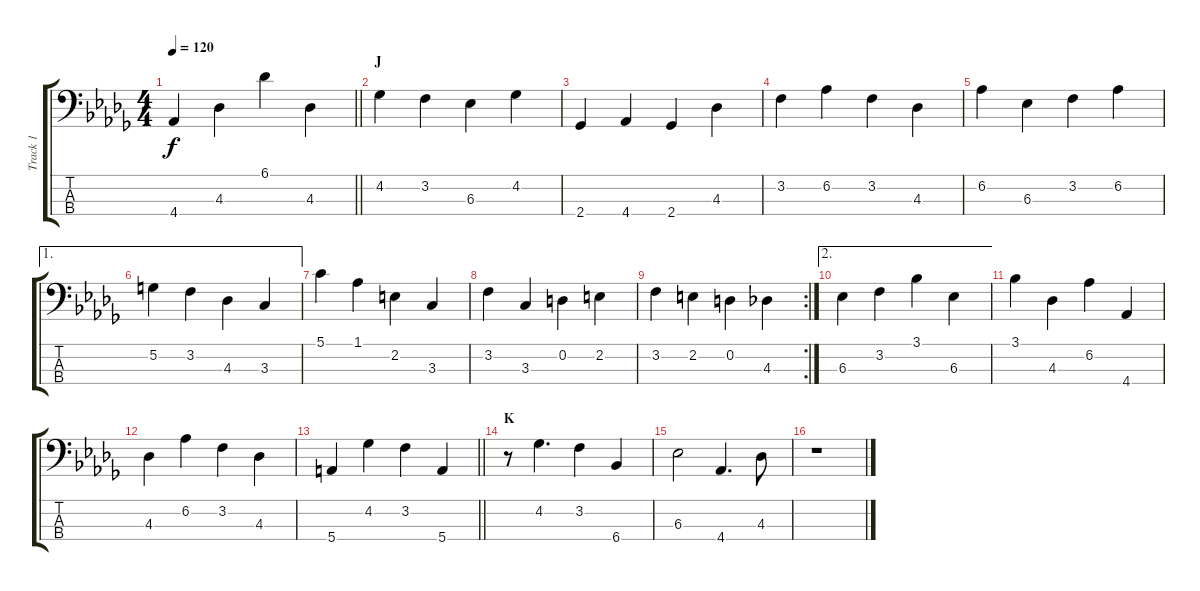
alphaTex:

\track ("Track 1" "Track 1") {instrument electricbassfinger}
\staff {score tabs}
\tuning (G2 D2 A1 E1) {hide}
\ts (4 4)
\tempo 120
\clef f4
\barLineRight lightlight
\ks db
4.4.4{dy f} 4.3.4 6.1.4 4.3.4 |
\section ("" "J")
4.2.4 3.2.4 6.3.4 4.2.4 |
2.4.4 4.4.4 2.4.4 4.3.4 |
3.2.4 6.2.4 3.2.4 4.3.4 |
6.2.4 6.3.4 3.2.4 6.2.4 |
\ae 1
5.2.4 3.2.4 4.3.4 3.3.4 |
5.1.4 1.1.4 2.2.4 3.3.4 |
3.2.4 3.3.4 0.2.4 2.2.4 |
\rc 2
3.2.4 2.2.4 0.2.4 4.3.4 |
\ae 2
6.3.4 3.2.4 3.1.4 6.3.4 |
3.1.4 4.3.4 6.2.4 4.4.4 |
4.3.4 6.2.4 3.2.4 4.3.4 |
\barLineRight lightlight
5.4.4 4.2.4 3.2.4 5.4.4 |
\section ("" "K")
r.8 4.2.4{d} 3.2.4 6.4.4 |
6.3.2 4.4.4{d} 4.3.8 |
r.1
